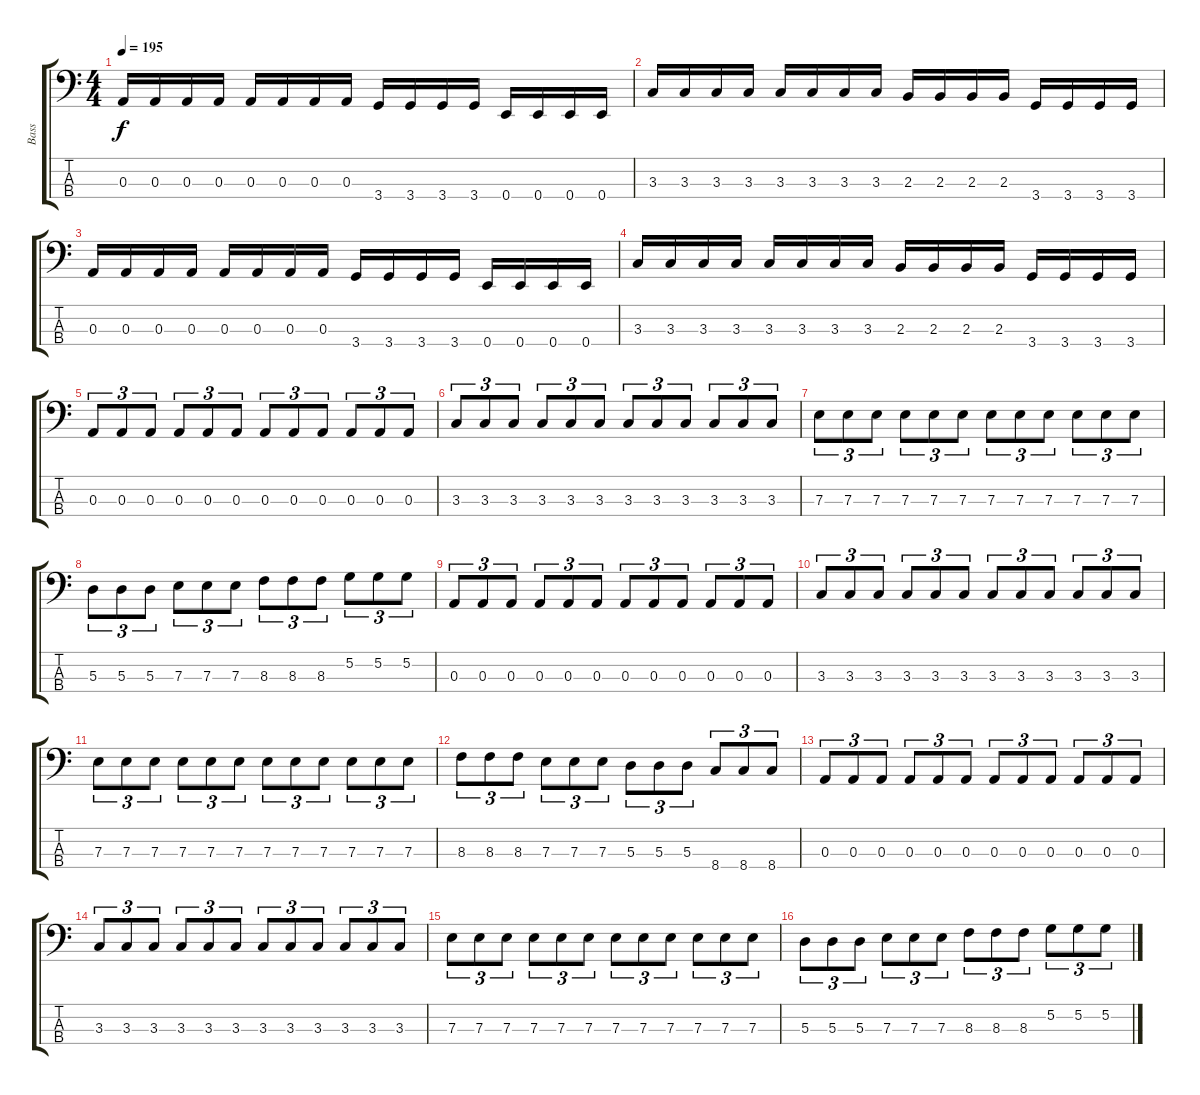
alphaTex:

\track ("Bass" "Bass") {instrument electricbasspick}
\staff {score tabs}
\tuning (G2 D2 A1 E1) {hide}
\ts (4 4)
\tempo 195
\clef f4
\ks c
0.3.16{dy f} 0.3.16 0.3.16 0.3.16 0.3.16 0.3.16 0.3.16 0.3.16 3.4.16 3.4.16 3.4.16 3.4.16 0.4.16 0.4.16 0.4.16 0.4.16 |
3.3.16 3.3.16 3.3.16 3.3.16 3.3.16 3.3.16 3.3.16 3.3.16 2.3.16 2.3.16 2.3.16 2.3.16 3.4.16 3.4.16 3.4.16 3.4.16 |
0.3.16 0.3.16 0.3.16 0.3.16 0.3.16 0.3.16 0.3.16 0.3.16 3.4.16 3.4.16 3.4.16 3.4.16 0.4.16 0.4.16 0.4.16 0.4.16 |
3.3.16 3.3.16 3.3.16 3.3.16 3.3.16 3.3.16 3.3.16 3.3.16 2.3.16 2.3.16 2.3.16 2.3.16 3.4.16 3.4.16 3.4.16 3.4.16 |
0.3.8{tu (3 2)} 0.3.8{tu (3 2)} 0.3.8{tu (3 2)} 0.3.8{tu (3 2)} 0.3.8{tu (3 2)} 0.3.8{tu (3 2)} 0.3.8{tu (3 2)} 0.3.8{tu (3 2)} 0.3.8{tu (3 2)} 0.3.8{tu (3 2)} 0.3.8{tu (3 2)} 0.3.8{tu (3 2)} |
3.3.8{tu (3 2)} 3.3.8{tu (3 2)} 3.3.8{tu (3 2)} 3.3.8{tu (3 2)} 3.3.8{tu (3 2)} 3.3.8{tu (3 2)} 3.3.8{tu (3 2)} 3.3.8{tu (3 2)} 3.3.8{tu (3 2)} 3.3.8{tu (3 2)} 3.3.8{tu (3 2)} 3.3.8{tu (3 2)} |
7.3.8{tu (3 2)} 7.3.8{tu (3 2)} 7.3.8{tu (3 2)} 7.3.8{tu (3 2)} 7.3.8{tu (3 2)} 7.3.8{tu (3 2)} 7.3.8{tu (3 2)} 7.3.8{tu (3 2)} 7.3.8{tu (3 2)} 7.3.8{tu (3 2)} 7.3.8{tu (3 2)} 7.3.8{tu (3 2)} |
5.3.8{tu (3 2)} 5.3.8{tu (3 2)} 5.3.8{tu (3 2)} 7.3.8{tu (3 2)} 7.3.8{tu (3 2)} 7.3.8{tu (3 2)} 8.3.8{tu (3 2)} 8.3.8{tu (3 2)} 8.3.8{tu (3 2)} 5.2.8{tu (3 2)} 5.2.8{tu (3 2)} 5.2.8{tu (3 2)} |
0.3.8{tu (3 2)} 0.3.8{tu (3 2)} 0.3.8{tu (3 2)} 0.3.8{tu (3 2)} 0.3.8{tu (3 2)} 0.3.8{tu (3 2)} 0.3.8{tu (3 2)} 0.3.8{tu (3 2)} 0.3.8{tu (3 2)} 0.3.8{tu (3 2)} 0.3.8{tu (3 2)} 0.3.8{tu (3 2)} |
3.3.8{tu (3 2)} 3.3.8{tu (3 2)} 3.3.8{tu (3 2)} 3.3.8{tu (3 2)} 3.3.8{tu (3 2)} 3.3.8{tu (3 2)} 3.3.8{tu (3 2)} 3.3.8{tu (3 2)} 3.3.8{tu (3 2)} 3.3.8{tu (3 2)} 3.3.8{tu (3 2)} 3.3.8{tu (3 2)} |
7.3.8{tu (3 2)} 7.3.8{tu (3 2)} 7.3.8{tu (3 2)} 7.3.8{tu (3 2)} 7.3.8{tu (3 2)} 7.3.8{tu (3 2)} 7.3.8{tu (3 2)} 7.3.8{tu (3 2)} 7.3.8{tu (3 2)} 7.3.8{tu (3 2)} 7.3.8{tu (3 2)} 7.3.8{tu (3 2)} |
8.3.8{tu (3 2)} 8.3.8{tu (3 2)} 8.3.8{tu (3 2)} 7.3.8{tu (3 2)} 7.3.8{tu (3 2)} 7.3.8{tu (3 2)} 5.3.8{tu (3 2)} 5.3.8{tu (3 2)} 5.3.8{tu (3 2)} 8.4.8{tu (3 2)} 8.4.8{tu (3 2)} 8.4.8{tu (3 2)} |
0.3.8{tu (3 2)} 0.3.8{tu (3 2)} 0.3.8{tu (3 2)} 0.3.8{tu (3 2)} 0.3.8{tu (3 2)} 0.3.8{tu (3 2)} 0.3.8{tu (3 2)} 0.3.8{tu (3 2)} 0.3.8{tu (3 2)} 0.3.8{tu (3 2)} 0.3.8{tu (3 2)} 0.3.8{tu (3 2)} |
3.3.8{tu (3 2)} 3.3.8{tu (3 2)} 3.3.8{tu (3 2)} 3.3.8{tu (3 2)} 3.3.8{tu (3 2)} 3.3.8{tu (3 2)} 3.3.8{tu (3 2)} 3.3.8{tu (3 2)} 3.3.8{tu (3 2)} 3.3.8{tu (3 2)} 3.3.8{tu (3 2)} 3.3.8{tu (3 2)} |
7.3.8{tu (3 2)} 7.3.8{tu (3 2)} 7.3.8{tu (3 2)} 7.3.8{tu (3 2)} 7.3.8{tu (3 2)} 7.3.8{tu (3 2)} 7.3.8{tu (3 2)} 7.3.8{tu (3 2)} 7.3.8{tu (3 2)} 7.3.8{tu (3 2)} 7.3.8{tu (3 2)} 7.3.8{tu (3 2)} |
5.3.8{tu (3 2)} 5.3.8{tu (3 2)} 5.3.8{tu (3 2)} 7.3.8{tu (3 2)} 7.3.8{tu (3 2)} 7.3.8{tu (3 2)} 8.3.8{tu (3 2)} 8.3.8{tu (3 2)} 8.3.8{tu (3 2)} 5.2.8{tu (3 2)} 5.2.8{tu (3 2)} 5.2.8{tu (3 2)}
